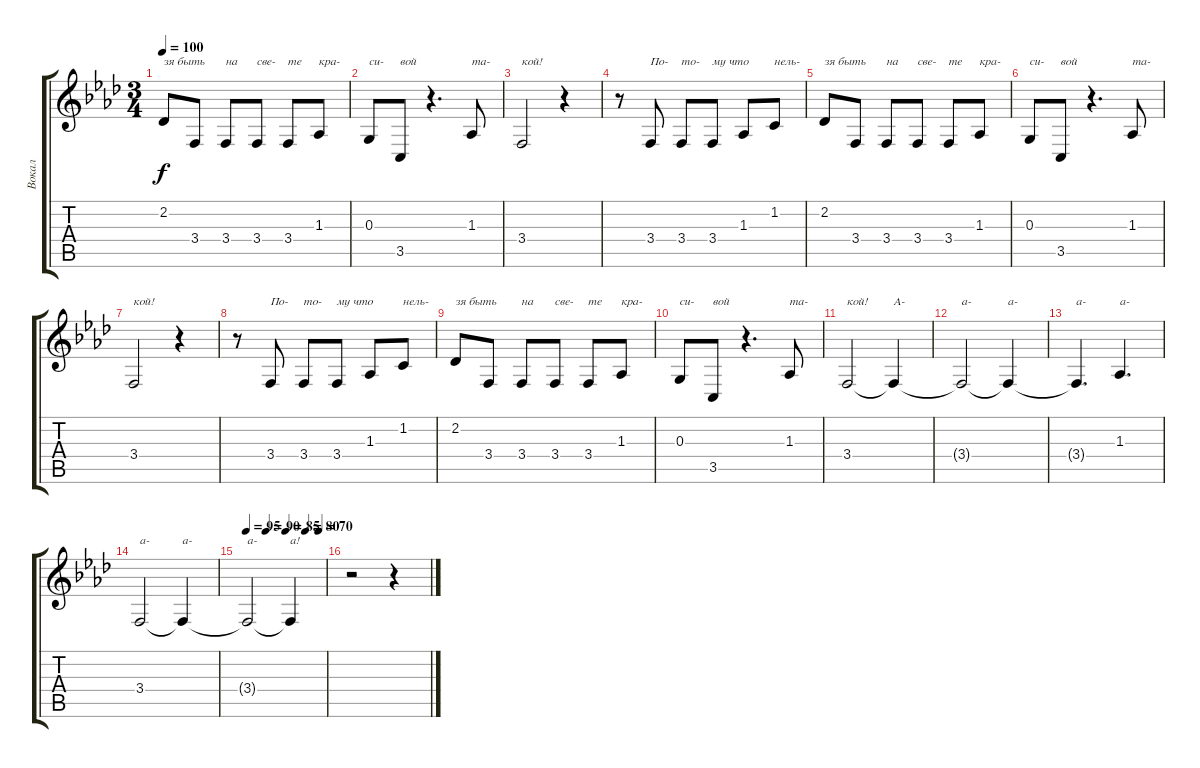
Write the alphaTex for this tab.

\track ("Вокал" "Вокал") {instrument lead3calliope}
\staff {score tabs}
\tuning (E4 B3 G3 D3 A2 E2) {hide}
\ts (3 4)
\tempo 100
\clef g2
\ks fminor
2.2.8{txt "зя быть" dy f} 3.4.8 3.4.8{txt "на"} 3.4.8{txt "све-"} 3.4.8{txt "те"} 1.3.8{txt "кра-"} |
0.3.8{txt "си-"} 3.5.8{txt "вой"} r.4{d} 1.3.8{txt "та-"} |
3.4.2{txt "кой!"} r.4 |
r.8 3.4.8{txt "По-"} 3.4.8{txt "то-"} 3.4.8{txt "му что"} 1.3.8 1.2.8{txt "нель-"} |
2.2.8{txt "зя быть"} 3.4.8 3.4.8{txt "на"} 3.4.8{txt "све-"} 3.4.8{txt "те"} 1.3.8{txt "кра-"} |
0.3.8{txt "си-"} 3.5.8{txt "вой"} r.4{d} 1.3.8{txt "та-"} |
3.4.2{txt "кой!"} r.4 |
r.8 3.4.8{txt "По-"} 3.4.8{txt "то-"} 3.4.8{txt "му что"} 1.3.8 1.2.8{txt "нель-"} |
2.2.8{txt "зя быть"} 3.4.8 3.4.8{txt "на"} 3.4.8{txt "све-"} 3.4.8{txt "те"} 1.3.8{txt "кра-"} |
0.3.8{txt "си-"} 3.5.8{txt "вой"} r.4{d} 1.3.8{txt "та-"} |
3.4.2{txt "кой!"} 3.4{t}.4{txt "А-"} |
3.4{t}.2{txt "а-"} 3.4{t}.4{txt "а-"} |
3.4{t}.4{d txt "а-"} 1.3.4{d txt "а-"} |
3.4.2{txt "а-"} 3.4{t}.4{txt "а-"} |
\tempo 95
\tempo (90 0.25)
\tempo (85 0.5)
\tempo (80 0.75)
\tempo (70 0.9166666666666666)
3.4{t}.2{txt "а-"} 3.4{t}.4{txt "а!"} |
r.2 r.4
